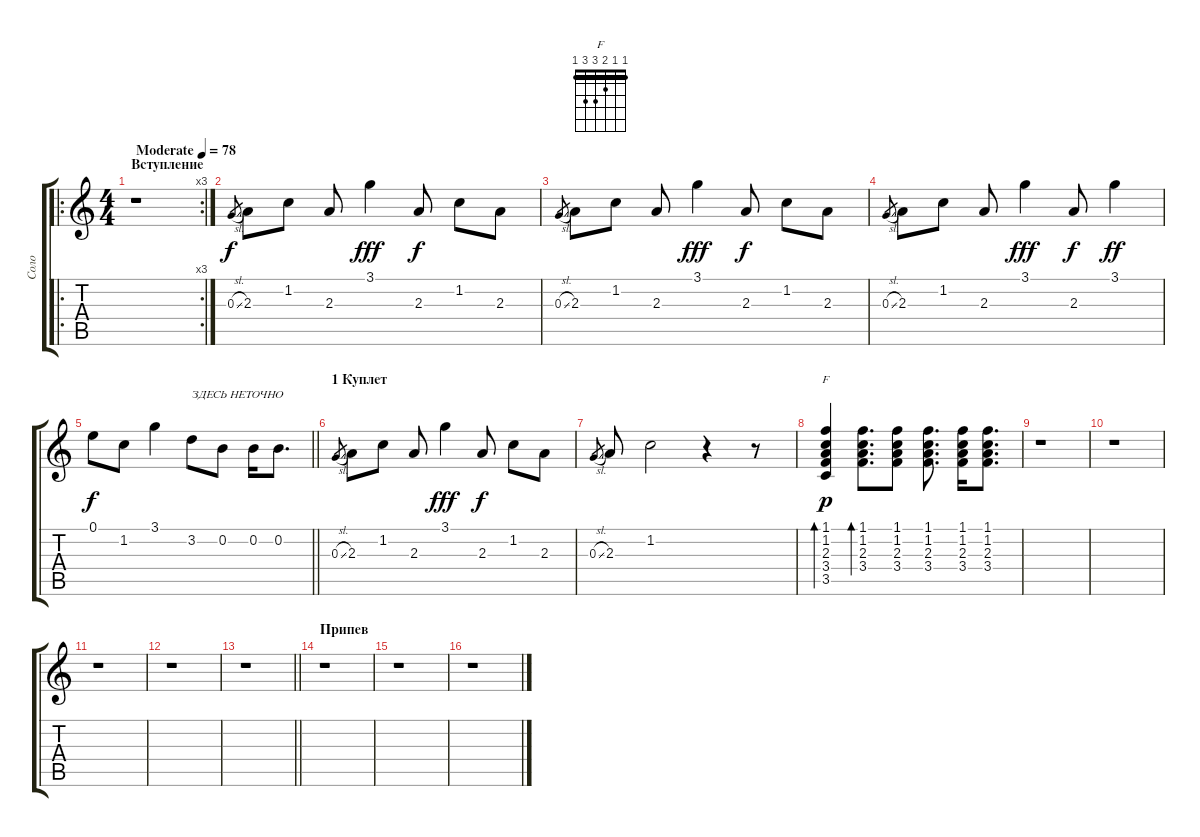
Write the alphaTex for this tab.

\track ("Соло" "Соло") {instrument acousticguitarsteel}
\staff {score tabs}
\tuning (E4 B3 G3 D3 A2 E2) {hide}
\chord ("F" 1 1 2 3 3 1) {barre 1}
\ro
\rc 3
\ts (4 4)
\section ("" "Вступление")
\tempo (78 "Moderate")
\clef g2
\ks c
r.1{dy f instrument acousticguitarsteel} |
0.3{sl}.8{gr} 2.3.8 1.2.8 2.3.8 3.1.4{dy fff} 2.3.8{dy f} 1.2.8 2.3.8 |
0.3{sl}.8{gr} 2.3.8 1.2.8 2.3.8 3.1.4{dy fff} 2.3.8{dy f} 1.2.8 2.3.8 |
0.3{sl}.8{gr} 2.3.8 1.2.8 2.3.8 3.1.4{dy fff} 2.3.8{dy f} 3.1.4{dy ff} |
\barLineRight lightlight
0.1.8{dy f} 1.2.8 3.1.4 3.2.8{txt "ЗДЕСЬ НЕТОЧНО"} 0.2.8 0.2.16 0.2.8{d} |
\section ("" "1 Куплет")
0.3{sl}.8{gr} 2.3.8 1.2.8 2.3.8 3.1.4{dy fff} 2.3.8{dy f} 1.2.8 2.3.8 |
0.3{sl}.8{gr} 2.3.8 1.2.2 r.4 r.8 |
(1.1 1.2 2.3 3.4 3.5).4{bd 30 ch "F" dy p} (1.1 1.2 2.3 3.4).8{d bd 30} (1.1 1.2 2.3 3.4).8 (1.1 1.2 2.3 3.4).8{d} (1.1 1.2 2.3 3.4).16 (1.1 1.2 2.3 3.4).8{d} |
r.1 |
r.1 |
r.1 |
r.1 |
\barLineRight lightlight
r.1 |
\section ("" "Припев")
r.1 |
r.1 |
r.1
